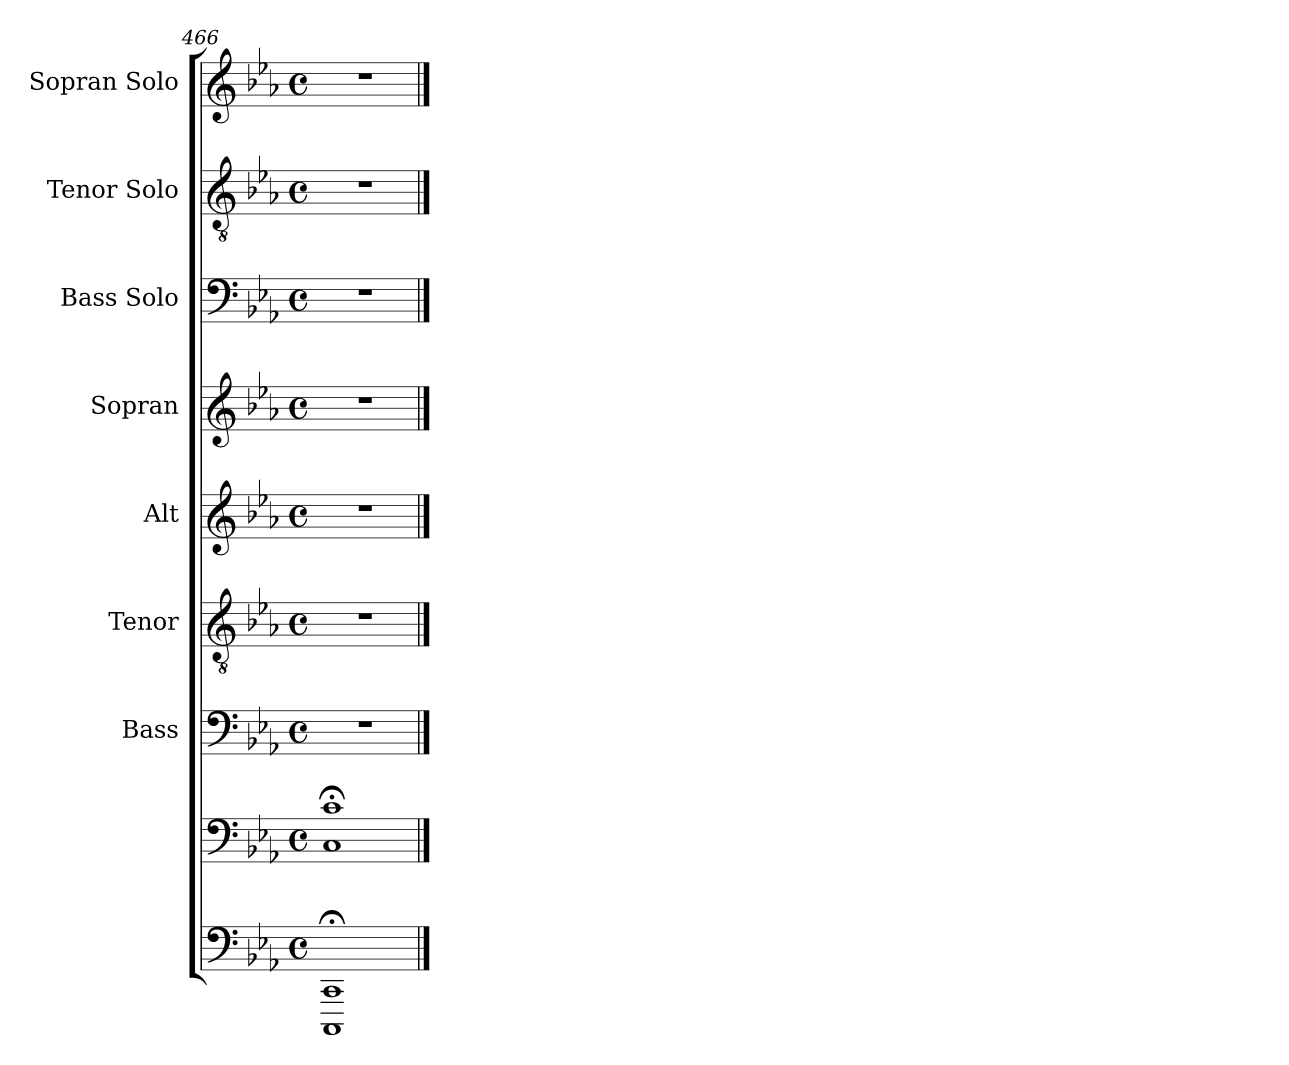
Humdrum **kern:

**kern	**kern	**kern	**kern	**kern	**kern	**kern	**kern	**kern
*part8	*part8	*part7	*part6	*part5	*part4	*part3	*part2	*part1
*staff9	*staff8	*staff7	*staff6	*staff5	*staff4	*staff3	*staff2	*staff1
*	*	*I"Bass	*I"Tenor	*I"Alt	*I"Sopran	*I"Bass Solo	*I"Tenor Solo	*I"Sopran Solo
*	*	*I'B.	*I'T.	*I'A.	*I'S.	*I'B. Solo	*I'T. Solo	*I'S. Solo
*clefF4	*clefF4	*clefF4	*clefGv2	*clefG2	*clefG2	*clefF4	*clefGv2	*clefG2
*k[b-e-a-]	*k[b-e-a-]	*k[b-e-a-]	*k[b-e-a-]	*k[b-e-a-]	*k[b-e-a-]	*k[b-e-a-]	*k[b-e-a-]	*k[b-e-a-]
*E-:	*E-:	*E-:	*E-:	*E-:	*E-:	*E-:	*E-:	*E-:
*M4/4	*M4/4	*M4/4	*M4/4	*M4/4	*M4/4	*M4/4	*M4/4	*M4/4
*met(c)	*met(c)	*met(c)	*met(c)	*met(c)	*met(c)	*met(c)	*met(c)	*met(c)
=466	=466	=466	=466	=466	=466	=466	=466	=466
1CCC; 1CC;	1C;< 1c;<	1r	1r	1r	1r	1r	1r	1r
==	==	==	==	==	==	==	==	==
*-	*-	*-	*-	*-	*-	*-	*-	*-
